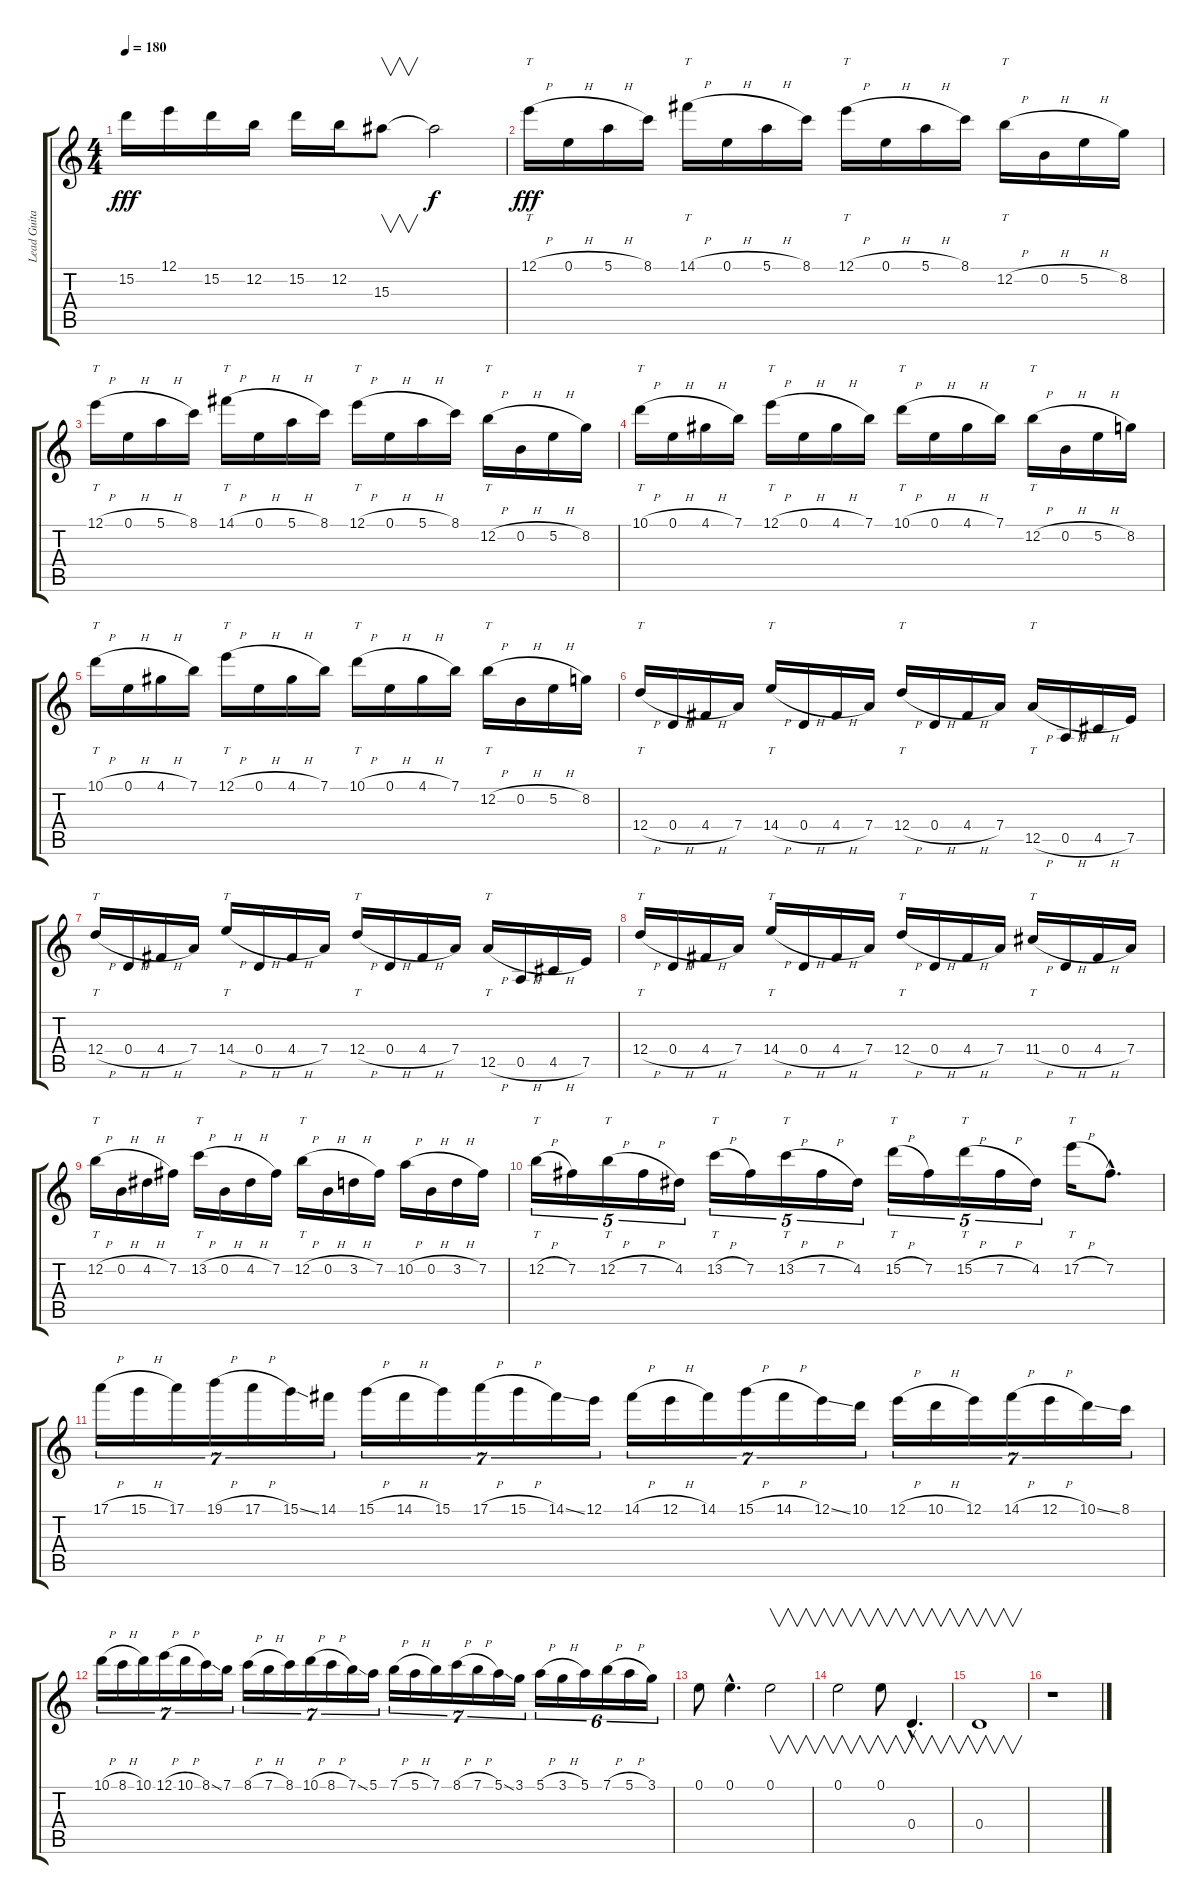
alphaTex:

\track ("Lead Guitar" "Lead Guita") {instrument overdrivenguitar}
\staff {score tabs}
\tuning (E4 B3 G3 D3 A2 E2) {hide}
\ts (4 4)
\tempo 180
\clef g2
\ks c
15.2.16{dy fff} 12.1.16 15.2.16 12.2.16 15.2.16 12.2.16 15.3.8{v} 15.3{t}.2{dy f} |
12.1{h}.16{tt dy fff} 0.1{h}.16 5.1{h}.16 8.1.16 14.1{h}.16{tt} 0.1{h}.16 5.1{h}.16 8.1.16 12.1{h}.16{tt} 0.1{h}.16 5.1{h}.16 8.1.16 12.2{h}.16{tt} 0.2{h}.16 5.2{h}.16 8.2.16 |
12.1{h}.16{tt} 0.1{h}.16 5.1{h}.16 8.1.16 14.1{h}.16{tt} 0.1{h}.16 5.1{h}.16 8.1.16 12.1{h}.16{tt} 0.1{h}.16 5.1{h}.16 8.1.16 12.2{h}.16{tt} 0.2{h}.16 5.2{h}.16 8.2.16 |
10.1{h}.16{tt} 0.1{h}.16 4.1{h}.16 7.1.16 12.1{h}.16{tt} 0.1{h}.16 4.1{h}.16 7.1.16 10.1{h}.16{tt} 0.1{h}.16 4.1{h}.16 7.1.16 12.2{h}.16{tt} 0.2{h}.16 5.2{h}.16 8.2.16 |
10.1{h}.16{tt} 0.1{h}.16 4.1{h}.16 7.1.16 12.1{h}.16{tt} 0.1{h}.16 4.1{h}.16 7.1.16 10.1{h}.16{tt} 0.1{h}.16 4.1{h}.16 7.1.16 12.2{h}.16{tt} 0.2{h}.16 5.2{h}.16 8.2.16 |
12.4{h}.16{tt} 0.4{h}.16 4.4{h}.16 7.4.16 14.4{h}.16{tt} 0.4{h}.16 4.4{h}.16 7.4.16 12.4{h}.16{tt} 0.4{h}.16 4.4{h}.16 7.4.16 12.5{h}.16{tt} 0.5{h}.16 4.5{h}.16 7.5.16 |
12.4{h}.16{tt} 0.4{h}.16 4.4{h}.16 7.4.16 14.4{h}.16{tt} 0.4{h}.16 4.4{h}.16 7.4.16 12.4{h}.16{tt} 0.4{h}.16 4.4{h}.16 7.4.16 12.5{h}.16{tt} 0.5{h}.16 4.5{h}.16 7.5.16 |
12.4{h}.16{tt} 0.4{h}.16 4.4{h}.16 7.4.16 14.4{h}.16{tt} 0.4{h}.16 4.4{h}.16 7.4.16 12.4{h}.16{tt} 0.4{h}.16 4.4{h}.16 7.4.16 11.4{h}.16{tt} 0.4{h}.16 4.4{h}.16 7.4.16 |
12.2{h}.16{tt} 0.2{h}.16 4.2{h}.16 7.2.16 13.2{h}.16{tt} 0.2{h}.16 4.2{h}.16 7.2.16 12.2{h}.16{tt} 0.2{h}.16 3.2{h}.16 7.2.16 10.2{h}.16 0.2{h}.16 3.2{h}.16 7.2.16 |
12.2{h}.16{tt tu (5 4)} 7.2.16{tu (5 4)} 12.2{h}.16{tt tu (5 4)} 7.2{h}.16{tu (5 4)} 4.2.16{tu (5 4)} 13.2{h}.16{tt tu (5 4)} 7.2.16{tu (5 4)} 13.2{h}.16{tt tu (5 4)} 7.2{h}.16{tu (5 4)} 4.2.16{tu (5 4)} 15.2{h}.16{tt tu (5 4)} 7.2.16{tu (5 4)} 15.2{h}.16{tt tu (5 4)} 7.2{h}.16{tu (5 4)} 4.2.16{tu (5 4)} 17.2{h}.16{tt} 7.2{hac}.8{d} |
17.1{h}.16{tu (7 4)} 15.1{h}.16{tu (7 4)} 17.1.16{tu (7 4)} 19.1{h}.16{tu (7 4)} 17.1{h}.16{tu (7 4)} 15.1{ss}.16{tu (7 4)} 14.1.16{tu (7 4)} 15.1{h}.16{tu (7 4)} 14.1{h}.16{tu (7 4)} 15.1.16{tu (7 4)} 17.1{h}.16{tu (7 4)} 15.1{h}.16{tu (7 4)} 14.1{ss}.16{tu (7 4)} 12.1.16{tu (7 4)} 14.1{h}.16{tu (7 4)} 12.1{h}.16{tu (7 4)} 14.1.16{tu (7 4)} 15.1{h}.16{tu (7 4)} 14.1{h}.16{tu (7 4)} 12.1{ss}.16{tu (7 4)} 10.1.16{tu (7 4)} 12.1{h}.16{tu (7 4)} 10.1{h}.16{tu (7 4)} 12.1.16{tu (7 4)} 14.1{h}.16{tu (7 4)} 12.1{h}.16{tu (7 4)} 10.1{ss}.16{tu (7 4)} 8.1.16{tu (7 4)} |
10.1{h}.16{tu (7 4)} 8.1{h}.16{tu (7 4)} 10.1.16{tu (7 4)} 12.1{h}.16{tu (7 4)} 10.1{h}.16{tu (7 4)} 8.1{ss}.16{tu (7 4)} 7.1.16{tu (7 4)} 8.1{h}.16{tu (7 4)} 7.1{h}.16{tu (7 4)} 8.1.16{tu (7 4)} 10.1{h}.16{tu (7 4)} 8.1{h}.16{tu (7 4)} 7.1{ss}.16{tu (7 4)} 5.1.16{tu (7 4)} 7.1{h}.16{tu (7 4)} 5.1{h}.16{tu (7 4)} 7.1.16{tu (7 4)} 8.1{h}.16{tu (7 4)} 7.1{h}.16{tu (7 4)} 5.1{ss}.16{tu (7 4)} 3.1.16{tu (7 4)} 5.1{h}.16{tu (6 4)} 3.1{h}.16{tu (6 4)} 5.1.16{tu (6 4)} 7.1{h}.16{tu (6 4)} 5.1{h}.16{tu (6 4)} 3.1.16{tu (6 4)} |
0.1.8 0.1{hac}.4{d} 0.1.2{v} |
0.1.2{v} 0.1.8{v} 0.4{hac}.4{v d} |
0.4.1{v} |
r.1
